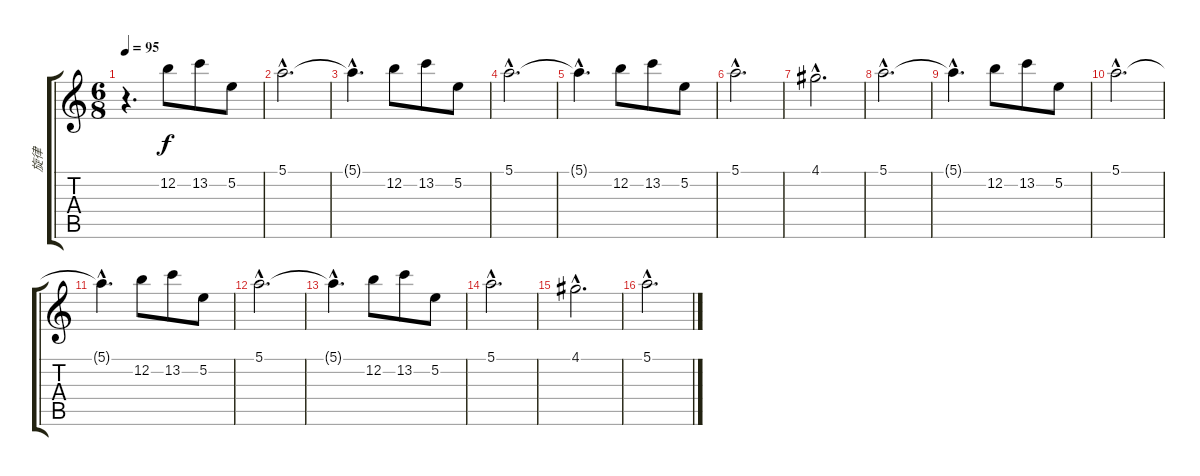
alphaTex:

\track ("旋律" "旋律") {instrument acousticguitarnylon}
\staff {score tabs}
\tuning (E4 B3 G3 D3 A2 E2) {hide}
\ts (6 8)
\tempo 95
\clef g2
\ks c
r.4{d dy f instrument acousticguitarnylon} 12.2.8 13.2.8 5.2.8 |
5.1{hac}.2{d} |
5.1{hac t}.4{d} 12.2.8 13.2.8 5.2.8 |
5.1{hac}.2{d} |
5.1{hac t}.4{d} 12.2.8 13.2.8 5.2.8 |
5.1{hac}.2{d} |
4.1{hac}.2{d} |
5.1{hac}.2{d} |
5.1{hac t}.4{d} 12.2.8 13.2.8 5.2.8 |
5.1{hac}.2{d} |
5.1{hac t}.4{d} 12.2.8 13.2.8 5.2.8 |
5.1{hac}.2{d} |
5.1{hac t}.4{d} 12.2.8 13.2.8 5.2.8 |
5.1{hac}.2{d} |
4.1{hac}.2{d} |
5.1{hac}.2{d}
